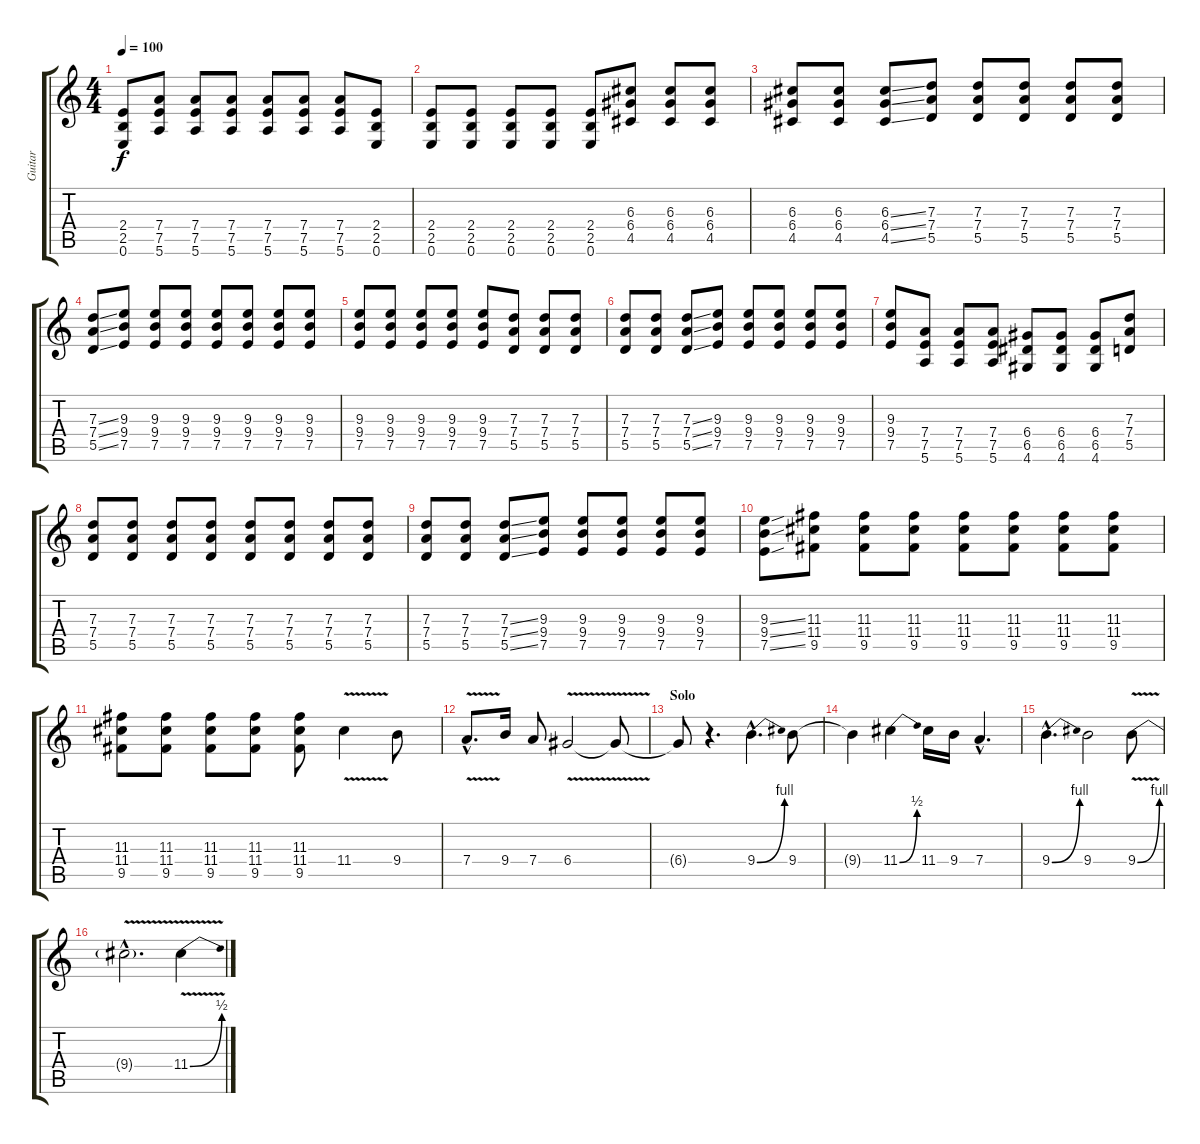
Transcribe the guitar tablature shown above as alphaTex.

\track ("Guitar" "Guitar") {instrument distortionguitar}
\staff {score tabs}
\tuning (E4 B3 G3 D3 A2 E2) {hide}
\ts (4 4)
\tempo 100
\clef g2
\ks c
(2.4 2.5 0.6).8{dy f} (7.4 7.5 5.6).8 (7.4 7.5 5.6).8 (7.4 7.5 5.6).8 (7.4 7.5 5.6).8 (7.4 7.5 5.6).8 (7.4 7.5 5.6).8 (2.4 2.5 0.6).8 |
(2.4 2.5 0.6).8 (2.4 2.5 0.6).8 (2.4 2.5 0.6).8 (2.4 2.5 0.6).8 (2.4 2.5 0.6).8 (6.3 6.4 4.5).8 (6.3 6.4 4.5).8 (6.3 6.4 4.5).8 |
(6.3 6.4 4.5).8 (6.3 6.4 4.5).8 (6.3{ss} 6.4{ss} 4.5{ss}).8 (7.3 7.4 5.5).8 (7.3 7.4 5.5).8 (7.3 7.4 5.5).8 (7.3 7.4 5.5).8 (7.3 7.4 5.5).8 |
(7.3{ss} 7.4{ss} 5.5{ss}).8 (9.3 9.4 7.5).8 (9.3 9.4 7.5).8 (9.3 9.4 7.5).8 (9.3 9.4 7.5).8 (9.3 9.4 7.5).8 (9.3 9.4 7.5).8 (9.3 9.4 7.5).8 |
(9.3 9.4 7.5).8 (9.3 9.4 7.5).8 (9.3 9.4 7.5).8 (9.3 9.4 7.5).8 (9.3 9.4 7.5).8 (7.3 7.4 5.5).8 (7.3 7.4 5.5).8 (7.3 7.4 5.5).8 |
(7.3 7.4 5.5).8 (7.3 7.4 5.5).8 (7.3{ss} 7.4{ss} 5.5{ss}).8 (9.3 9.4 7.5).8 (9.3 9.4 7.5).8 (9.3 9.4 7.5).8 (9.3 9.4 7.5).8 (9.3 9.4 7.5).8 |
(9.3 9.4 7.5).8 (7.4 7.5 5.6).8 (7.4 7.5 5.6).8 (7.4 7.5 5.6).8 (6.4 6.5 4.6).8 (6.4 6.5 4.6).8 (6.4 6.5 4.6).8 (7.3 7.4 5.5).8 |
(7.3 7.4 5.5).8 (7.3 7.4 5.5).8 (7.3 7.4 5.5).8 (7.3 7.4 5.5).8 (7.3 7.4 5.5).8 (7.3 7.4 5.5).8 (7.3 7.4 5.5).8 (7.3 7.4 5.5).8 |
(7.3 7.4 5.5).8 (7.3 7.4 5.5).8 (7.3{ss} 7.4{ss} 5.5{ss}).8 (9.3 9.4 7.5).8 (9.3 9.4 7.5).8 (9.3 9.4 7.5).8 (9.3 9.4 7.5).8 (9.3 9.4 7.5).8 |
(9.3{ss} 9.4{ss} 7.5{ss}).8 (11.3 11.4 9.5).8 (11.3 11.4 9.5).8 (11.3 11.4 9.5).8 (11.3 11.4 9.5).8 (11.3 11.4 9.5).8 (11.3 11.4 9.5).8 (11.3 11.4 9.5).8 |
(11.3 11.4 9.5).8 (11.3 11.4 9.5).8 (11.3 11.4 9.5).8 (11.3 11.4 9.5).8 (11.3 11.4 9.5).8 11.4{v}.4 9.4.8 |
7.4{v hac}.8{d} 9.4.16 7.4.8 6.4{v}.2 6.4{t}.8 |
\section ("" "Solo")
6.4{t}.8 r.4{d volume 16} 9.4{be (bend 0 0 60 4) hac}.4{d} 9.4.8 |
9.4{t}.4 11.4{be (bend 0 0 60 2)}.4 11.4.16 9.4.16 7.4{hac}.4{d} |
9.4{be (bend 0 0 60 4) hac}.4{d} 9.4.2 9.4{be (bend 0 0 60 4) v}.8 |
9.4{hac t}.2{d} 11.4{be (bend 0 0 60 2) v}.4
